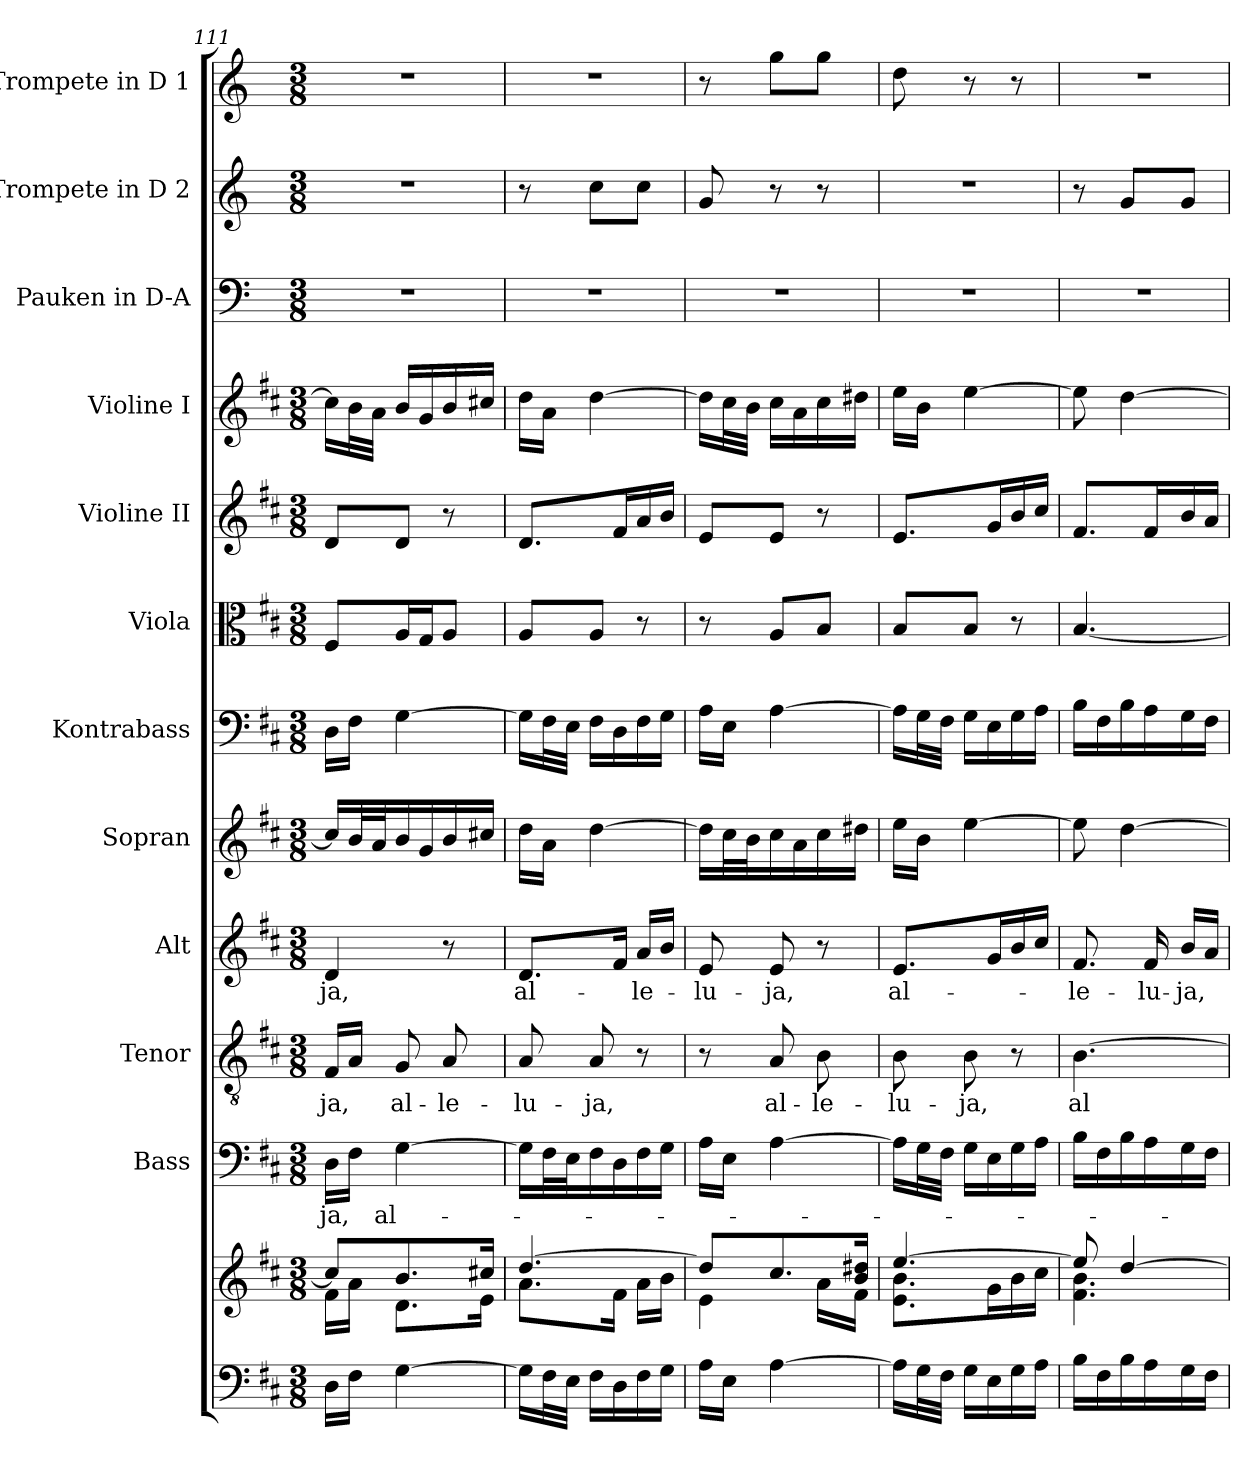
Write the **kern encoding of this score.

**kern	**kern	**kern	**text	**kern	**text	**kern	**text	**kern	**kern	**kern	**kern	**kern	**kern	**kern	**kern
*part12	*part12	*part11	*part11	*part10	*part10	*part9	*part9	*part8	*part7	*part6	*part5	*part4	*part3	*part2	*part1
*staff13	*staff12	*staff11	*staff11	*staff10	*staff10	*staff9	*staff9	*staff8	*staff7	*staff6	*staff5	*staff4	*staff3	*staff2	*staff1
*	*	*I"Bass	*	*I"Tenor	*	*I"Alt	*	*I"Sopran	*I"Kontrabass	*I"Viola	*I"Violine II	*I"Violine I	*I"Pauken in D-A	*I"Trompete in D 2	*I"Trompete in D 1
*	*	*I'B.	*	*I'T.	*	*I'A.	*	*I'S.	*I'Kb.	*I'Vla.	*I'Vl. II	*I'Vl. I	*I'Pauk.	*I'Trp. D 2	*I'Trp. D 1
!!LO:PB:g=z
*clefF4	*clefG2	*clefF4	*	*clefGv2	*	*clefG2	*	*clefG2	*clefF4	*clefC3	*clefG2	*clefG2	*clefF4	*clefG2	*clefG2
*	*	*	*	*	*	*	*	*	*ITrd7c12	*	*	*	*ITrd-1c-2	*ITrd-1c-2	*ITrd-1c-2
*k[f#c#]	*k[f#c#]	*k[f#c#]	*	*k[f#c#]	*	*k[f#c#]	*	*k[f#c#]	*k[f#c#]	*k[f#c#]	*k[f#c#]	*k[f#c#]	*k[f#c#]	*k[f#c#]	*k[f#c#]
*D:	*D:	*D:	*	*D:	*	*D:	*	*D:	*D:	*D:	*D:	*D:	*D:	*D:	*D:
*M3/8	*M3/8	*M3/8	*	*M3/8	*	*M3/8	*	*M3/8	*M3/8	*M3/8	*M3/8	*M3/8	*M3/8	*M3/8	*M3/8
=111	=111	=111	=111	=111	=111	=111	=111	=111	=111	=111	=111	=111	=111	=111	=111
*	*^	*	*	*	*	*	*	*	*	*	*	*	*	*	*
!	!	!	!	!LO:LY:b	!	!LO:LY:b	!	!LO:LY:b	!	!	!	!	!	!	!	!
16D\LL	8cc/L]	16f#\LL	16D\LL	-ja,	16F#/LL	-ja,	4d/	-ja,	16cc/LL]	16DD\LL	8F#/L	8d/L	16cc\LL]	4.r	4.r	4.r
16F#\JJ	.	16a\JJ	16F#\JJ	.	16A/JJ	.	.	.	32b/L	16FF#\JJ	.	.	32b\L	.	.	.
.	.	.	.	.	.	.	.	.	32a/J	.	.	.	32a\JJJ	.	.	.
!	!	!	!	!LO:LY:b	!	!LO:LY:b	!	!	!	!	!	!	!	!	!	!
[4G\	8.b/	8.d\L	[4G\	al-	8G/	al-	.	.	16b/	[4GG\	16A/L	8d/J	16b/LL	.	.	.
.	.	.	.	.	.	.	.	.	16g/	.	16G/J	.	16g/	.	.	.
!	!	!	!	!	!	!LO:LY:b	!	!	!	!	!	!	!	!	!	!
.	.	.	.	.	8A/	-le-	8r	.	16b/	.	8A/J	8r	16b/	.	.	.
.	16cc#X/Jk	16e\Jk	.	.	.	.	.	.	16cc#X/JJ	.	.	.	16cc#X/JJ	.	.	.
=112	=112	=112	=112	=112	=112	=112	=112	=112	=112	=112	=112	=112	=112	=112	=112	=112
!	!	!	!	!	!	!LO:LY:b	!	!LO:LY:b	!	!	!	!	!	!	!	!
16G\LL]	[>4.dd/	8.a\L	16G\LL]	.	8A/	-lu-	8.d/L	al-	16dd\LL	16GG\LL]	8A/L	8.d/L	16dd\LL	4.r	8r	4.r
32F#\L	.	.	32F#\L	.	.	.	.	.	16a\JJ	32FF#\L	.	.	16a\JJ	.	.	.
32E\JJJ	.	.	32E\J	.	.	.	.	.	.	32EE\JJJ	.	.	.	.	.	.
!	!	!	!	!	!	!LO:LY:b	!	!	!	!	!	!	!	!	!	!
16F#\LL	.	.	16F#\	.	8A/	-ja,	.	.	[4dd\	16FF#\LL	8A/J	.	[4dd\	.	8dd\L	.
16D\	.	16f#\Jk	16D\	.	.	.	16f#/Jk	.	.	16DD\	.	16f#/L	.	.	.	.
!	!	!	!	!	!	!	!	!LO:LY:b	!	!	!	!	!	!	!	!
16F#\	.	16a\LL	16F#\	.	8r	.	16a/LL	-le-	.	16FF#\	8r	16a/	.	.	8dd\J	.
16G\JJ	.	16b\JJ	16G\JJ	.	.	.	16b/JJ	.	.	16GG\JJ	.	16b/JJ	.	.	.	.
=113	=113	=113	=113	=113	=113	=113	=113	=113	=113	=113	=113	=113	=113	=113	=113	=113
!	!	!	!	!	!	!	!	!LO:LY:b	!	!	!	!	!	!	!	!
16A\LL	8dd/L]	4e\	16A\LL	.	8r	.	8e/	-lu-	16dd\LL]	16AA\LL	8r	8e/L	16dd\LL]	4.r	8a/	8r
16E\JJ	.	.	16E\JJ	.	.	.	.	.	32cc#\L	16EE\JJ	.	.	32cc#\L	.	.	.
.	.	.	.	.	.	.	.	.	32b\J	.	.	.	32b\JJJ	.	.	.
!	!	!	!	!	!	!LO:LY:b	!	!LO:LY:b	!	!	!	!	!	!	!	!
[4A\	8.cc#/	.	[4A\	.	8A/	al-	8e/	-ja,	16cc#\	[4AA\	8A/L	8e/J	16cc#\LL	.	8r	8aa\L
.	.	.	.	.	.	.	.	.	16a\	.	.	.	16a\	.	.	.
!	!	!	!	!	!	!LO:LY:b	!	!	!	!	!	!	!	!	!	!
.	.	16a\LL	.	.	8B\	-le-	8r	.	16cc#\	.	8B/J	8r	16cc#\	.	8r	8aa\J
.	16b/ 16dd#X/Jk	16f#\JJ	.	.	.	.	.	.	16dd#X\JJ	.	.	.	16dd#X\JJ	.	.	.
=114	=114	=114	=114	=114	=114	=114	=114	=114	=114	=114	=114	=114	=114	=114	=114	=114
!	!	!	!	!	!	!LO:LY:b	!	!LO:LY:b	!	!	!	!	!	!	!	!
16A\LL]	[>4.ee/	8.e\ 8.b\L	16A\LL]	.	8B\	-lu-	8.e/L	al-	16ee\LL	16AA\LL]	8B/L	8.e/L	16ee\LL	4.r	4.r	8ee\
32G\L	.	.	32G\L	.	.	.	.	.	16b\JJ	32GG\L	.	.	16b\JJ	.	.	.
32F#\JJJ	.	.	32F#\JJJ	.	.	.	.	.	.	32FF#\JJJ	.	.	.	.	.	.
!	!	!	!	!	!	!LO:LY:b	!	!	!	!	!	!	!	!	!	!
16G\LL	.	.	16G\LL	.	8B\	-ja,	.	.	[4ee\	16GG\LL	8B/J	.	[4ee\	.	.	8r
16E\	.	16g\L	16E\	.	.	.	16g/L	.	.	16EE\	.	16g/L	.	.	.	.
16G\	.	16b\	16G\	.	8r	.	16b/	.	.	16GG\	8r	16b/	.	.	.	8r
16A\JJ	.	16cc#\JJ	16A\JJ	.	.	.	16cc#/JJ	.	.	16AA\JJ	.	16cc#/JJ	.	.	.	.
=115	=115	=115	=115	=115	=115	=115	=115	=115	=115	=115	=115	=115	=115	=115	=115	=115
!	!	!	!	!	!	!LO:LY:b	!	!LO:LY:b	!	!	!	!	!	!	!	!
16B\LL	8ee/]	4.f#\ 4.b\	16B\LL	.	[4.B\	al-	8.f#/	-le-	8ee\]	16BB\LL	[4.B/	8.f#/L	8ee\]	4.r	8r	4.r
16F#\	.	.	16F#\	.	.	.	.	.	.	16FF#\	.	.	.	.	.	.
16B\	[>4dd/	.	16B\	.	.	.	.	.	[4dd\	16BB\	.	.	[4dd\	.	8a/L	.
!	!	!	!	!	!	!	!	!LO:LY:b	!	!	!	!	!	!	!	!
16A\	.	.	16A\	.	.	.	16f#/	-lu-	.	16AA\	.	16f#/L	.	.	.	.
!	!	!	!	!	!	!	!	!LO:LY:b	!	!	!	!	!	!	!	!
16G\	.	.	16G\	.	.	.	16b/LL	-ja,	.	16GG\	.	16b/	.	.	8a/J	.
16F#\JJ	.	.	16F#\JJ	.	.	.	16a/JJ	.	.	16FF#\JJ	.	16a/JJ	.	.	.	.
*	*v	*v	*	*	*	*	*	*	*	*	*	*	*	*	*	*
=	=	=	=	=	=	=	=	=	=	=	=	=	=	=	=
*-	*-	*-	*-	*-	*-	*-	*-	*-	*-	*-	*-	*-	*-	*-	*-
